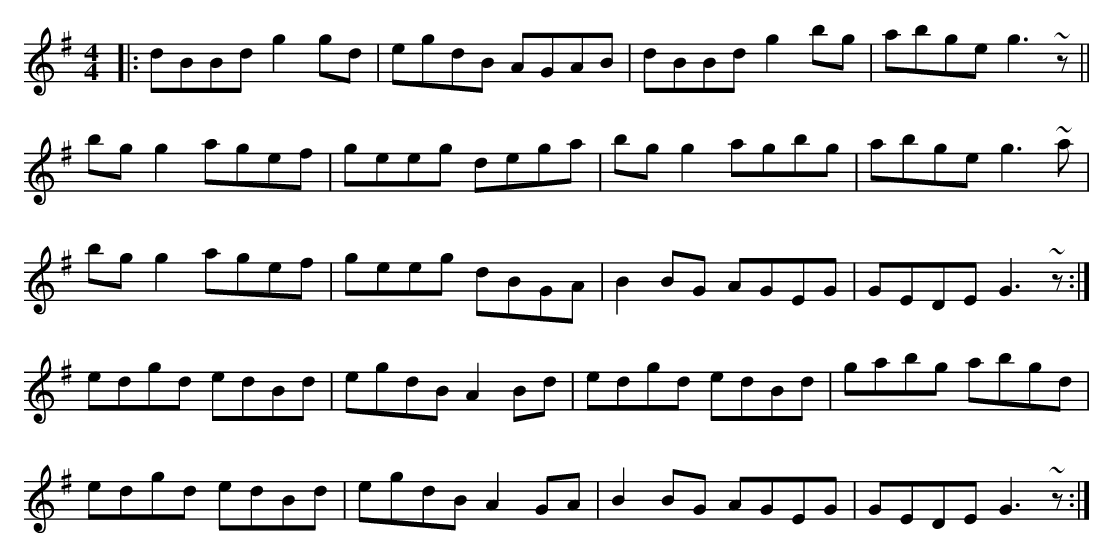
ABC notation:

X:1
M:4/4
K:G
|:dBBd g2gd|egdB AGAB|dBBd g2bg|abge g3~z||
bgg2 agef|geeg dega|bgg2 agbg|abge g3~a|
bgg2 agef|geeg dBGA|B2BG AGEG|GEDE G3~z:|
edgd edBd|egdB A2Bd|edgd edBd|gabg abgd|
edgd edBd|egdB A2GA|B2BG AGEG|GEDE G3~z:|
